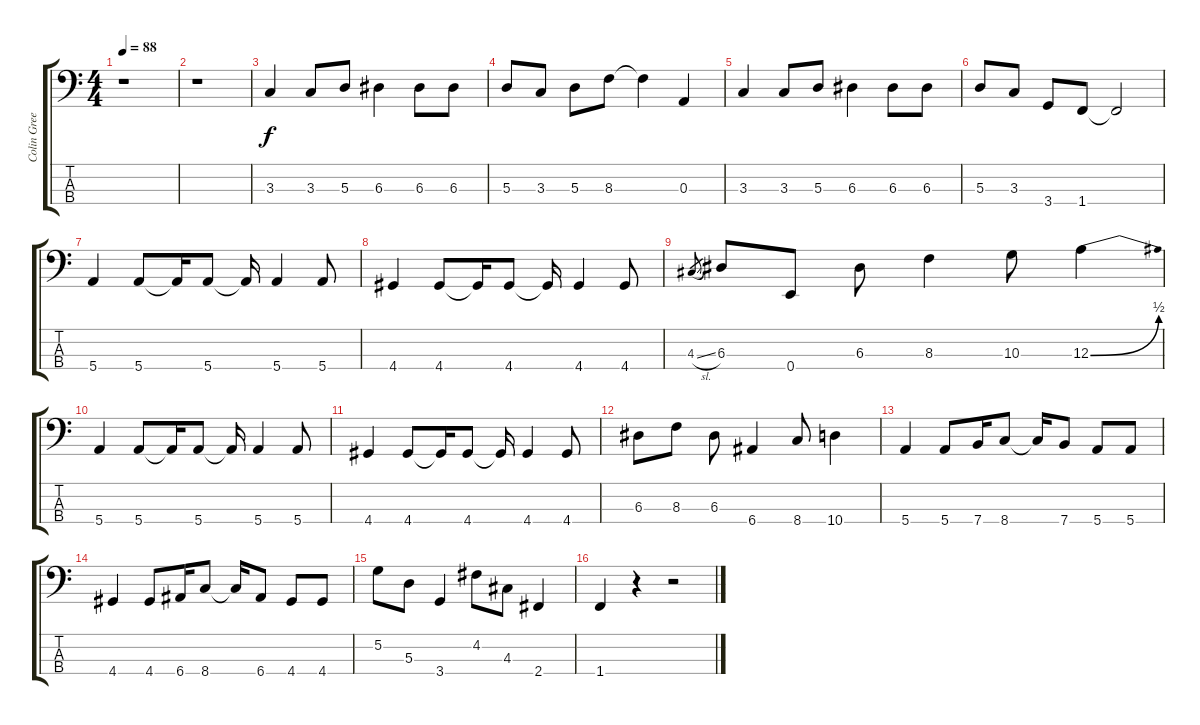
\track ("Colin Greenwood" "Colin Gree") {instrument electricbassfinger}
\staff {score tabs}
\tuning (G2 D2 A1 E1) {hide}
\ts (4 4)
\tempo 88
\clef f4
\ks c
r.1{dy f instrument electricbassfinger} |
r.1 |
3.3.4 3.3.8 5.3.8 6.3.4 6.3.8 6.3.8 |
5.3.8 3.3.8 5.3.8 8.3.8 8.3{t}.4 0.3.4 |
3.3.4 3.3.8 5.3.8 6.3.4 6.3.8 6.3.8 |
5.3.8 3.3.8 3.4.8 1.4.8 1.4{t}.2 |
5.4.4 5.4.8 5.4{t}.16 5.4.8 5.4{t}.16 5.4.4 5.4.8 |
4.4.4 4.4.8 4.4{t}.16 4.4.8 4.4{t}.16 4.4.4 4.4.8 |
4.3{sl}.8{gr} 6.3.8 0.4.8 6.3.8 8.3.4 10.3.8 12.3{be (bend 0 0 60 2)}.4 |
5.4.4 5.4.8 5.4{t}.16 5.4.8 5.4{t}.16 5.4.4 5.4.8 |
4.4.4 4.4.8 4.4{t}.16 4.4.8 4.4{t}.16 4.4.4 4.4.8 |
6.3.8 8.3.8 6.3.8 6.4.4 8.4.8 10.4.4 |
5.4.4 5.4.8 7.4.16 8.4.8 8.4{t}.16 7.4.8 5.4.8 5.4.8 |
4.4.4 4.4.8 6.4.16 8.4.8 8.4{t}.16 6.4.8 4.4.8 4.4.8 |
5.2.8 5.3.8 3.4.4 4.2.8 4.3.8 2.4.4 |
1.4.4 r.4 r.2
